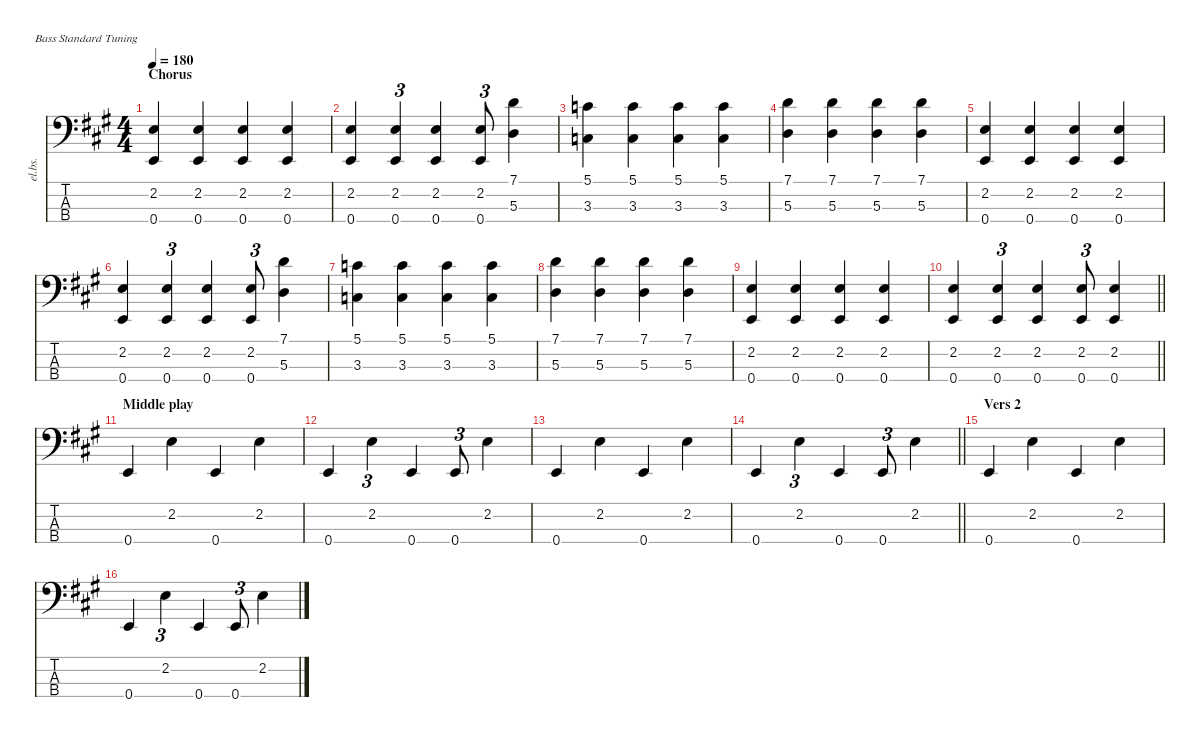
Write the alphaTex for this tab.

\defaultSystemsLayout 4
\hideDynamics
\bracketExtendMode nobrackets
\otherSystemsTrackNameOrientation horizontal
\track ("Slap Bass" "el.bs.") {defaultSystemsLayout 4 instrument slapbass1}
\staff {score tabs}
\tuning (G2 D2 A1 E1)
\ts (4 4)
\section ("" "Chorus")
\tempo 180
\clef f4
\ks a
(2.2{acc forcenatural} 0.4{acc forcenatural}).4{dy f beam Up} (2.2{acc forcenatural} 0.4{acc forcenatural}).4{beam Up} (2.2{acc forcenatural} 0.4{acc forcenatural}).4{beam Up} (2.2{acc forcenatural} 0.4{acc forcenatural}).4{beam Up} |
(2.2{acc forcenatural} 0.4{acc forcenatural}).4{beam Up} (2.2{acc forcenatural} 0.4{acc forcenatural}).4{tu (3 2) beam Up} (2.2{acc forcenatural} 0.4{acc forcenatural}).4{beam Up} (2.2{acc forcenatural} 0.4{acc forcenatural}).8{tu (3 2) beam Up} (7.1{acc forcenatural} 5.3{acc forcenatural}).4{beam Down} |
(5.1{acc forcenatural} 3.3{acc forcenatural}).4{beam Down} (5.1{acc forcenatural} 3.3{acc forcenatural}).4{beam Down} (5.1{acc forcenatural} 3.3{acc forcenatural}).4{beam Down} (5.1{acc forcenatural} 3.3{acc forcenatural}).4{beam Down} |
(7.1{acc forcenatural} 5.3{acc forcenatural}).4{beam Down} (7.1{acc forcenatural} 5.3{acc forcenatural}).4{beam Down} (7.1{acc forcenatural} 5.3{acc forcenatural}).4{beam Down} (7.1{acc forcenatural} 5.3{acc forcenatural}).4{beam Down} |
(2.2{acc forcenatural} 0.4{acc forcenatural}).4{beam Up} (2.2{acc forcenatural} 0.4{acc forcenatural}).4{beam Up} (2.2{acc forcenatural} 0.4{acc forcenatural}).4{beam Up} (2.2{acc forcenatural} 0.4{acc forcenatural}).4{beam Up} |
(2.2{acc forcenatural} 0.4{acc forcenatural}).4{beam Up} (2.2{acc forcenatural} 0.4{acc forcenatural}).4{tu (3 2) beam Up} (2.2{acc forcenatural} 0.4{acc forcenatural}).4{beam Up} (2.2{acc forcenatural} 0.4{acc forcenatural}).8{tu (3 2) beam Up} (7.1{acc forcenatural} 5.3{acc forcenatural}).4{beam Down} |
(5.1{acc forcenatural} 3.3{acc forcenatural}).4{beam Down} (5.1{acc forcenatural} 3.3{acc forcenatural}).4{beam Down} (5.1{acc forcenatural} 3.3{acc forcenatural}).4{beam Down} (5.1{acc forcenatural} 3.3{acc forcenatural}).4{beam Down} |
(7.1{acc forcenatural} 5.3{acc forcenatural}).4{beam Down} (7.1{acc forcenatural} 5.3{acc forcenatural}).4{beam Down} (7.1{acc forcenatural} 5.3{acc forcenatural}).4{beam Down} (7.1{acc forcenatural} 5.3{acc forcenatural}).4{beam Down} |
(2.2{acc forcenatural} 0.4{acc forcenatural}).4{beam Up} (2.2{acc forcenatural} 0.4{acc forcenatural}).4{beam Up} (2.2{acc forcenatural} 0.4{acc forcenatural}).4{beam Up} (2.2{acc forcenatural} 0.4{acc forcenatural}).4{beam Up} |
\barLineRight lightlight
(2.2{acc forcenatural} 0.4{acc forcenatural}).4{beam Up} (2.2{acc forcenatural} 0.4{acc forcenatural}).4{tu (3 2) beam Up} (2.2{acc forcenatural} 0.4{acc forcenatural}).4{beam Up} (2.2{acc forcenatural} 0.4{acc forcenatural}).8{tu (3 2) beam Up} (2.2{acc forcenatural} 0.4{acc forcenatural}).4{beam Up} |
\section ("" "Middle play")
0.4{acc forcenatural}.4{beam Up} 2.2{acc forcenatural}.4{beam Down} 0.4{acc forcenatural}.4{beam Up} 2.2{acc forcenatural}.4{beam Down} |
0.4{acc forcenatural}.4{beam Up} 2.2{acc forcenatural}.4{tu (3 2) beam Down} 0.4{acc forcenatural}.4{beam Up} 0.4{acc forcenatural}.8{tu (3 2) beam Up} 2.2{acc forcenatural}.4{beam Down} |
0.4{acc forcenatural}.4{beam Up} 2.2{acc forcenatural}.4{beam Down} 0.4{acc forcenatural}.4{beam Up} 2.2{acc forcenatural}.4{beam Down} |
\barLineRight lightlight
0.4{acc forcenatural}.4{beam Up} 2.2{acc forcenatural}.4{tu (3 2) beam Down} 0.4{acc forcenatural}.4{beam Up} 0.4{acc forcenatural}.8{tu (3 2) beam Up} 2.2{acc forcenatural}.4{beam Down} |
\section ("" "Vers 2")
0.4{acc forcenatural}.4{beam Up} 2.2{acc forcenatural}.4{beam Down} 0.4{acc forcenatural}.4{beam Up} 2.2{acc forcenatural}.4{beam Down} |
0.4{acc forcenatural}.4{beam Up} 2.2{acc forcenatural}.4{tu (3 2) beam Down} 0.4{acc forcenatural}.4{beam Up} 0.4{acc forcenatural}.8{tu (3 2) beam Up} 2.2{acc forcenatural}.4{beam Down}
